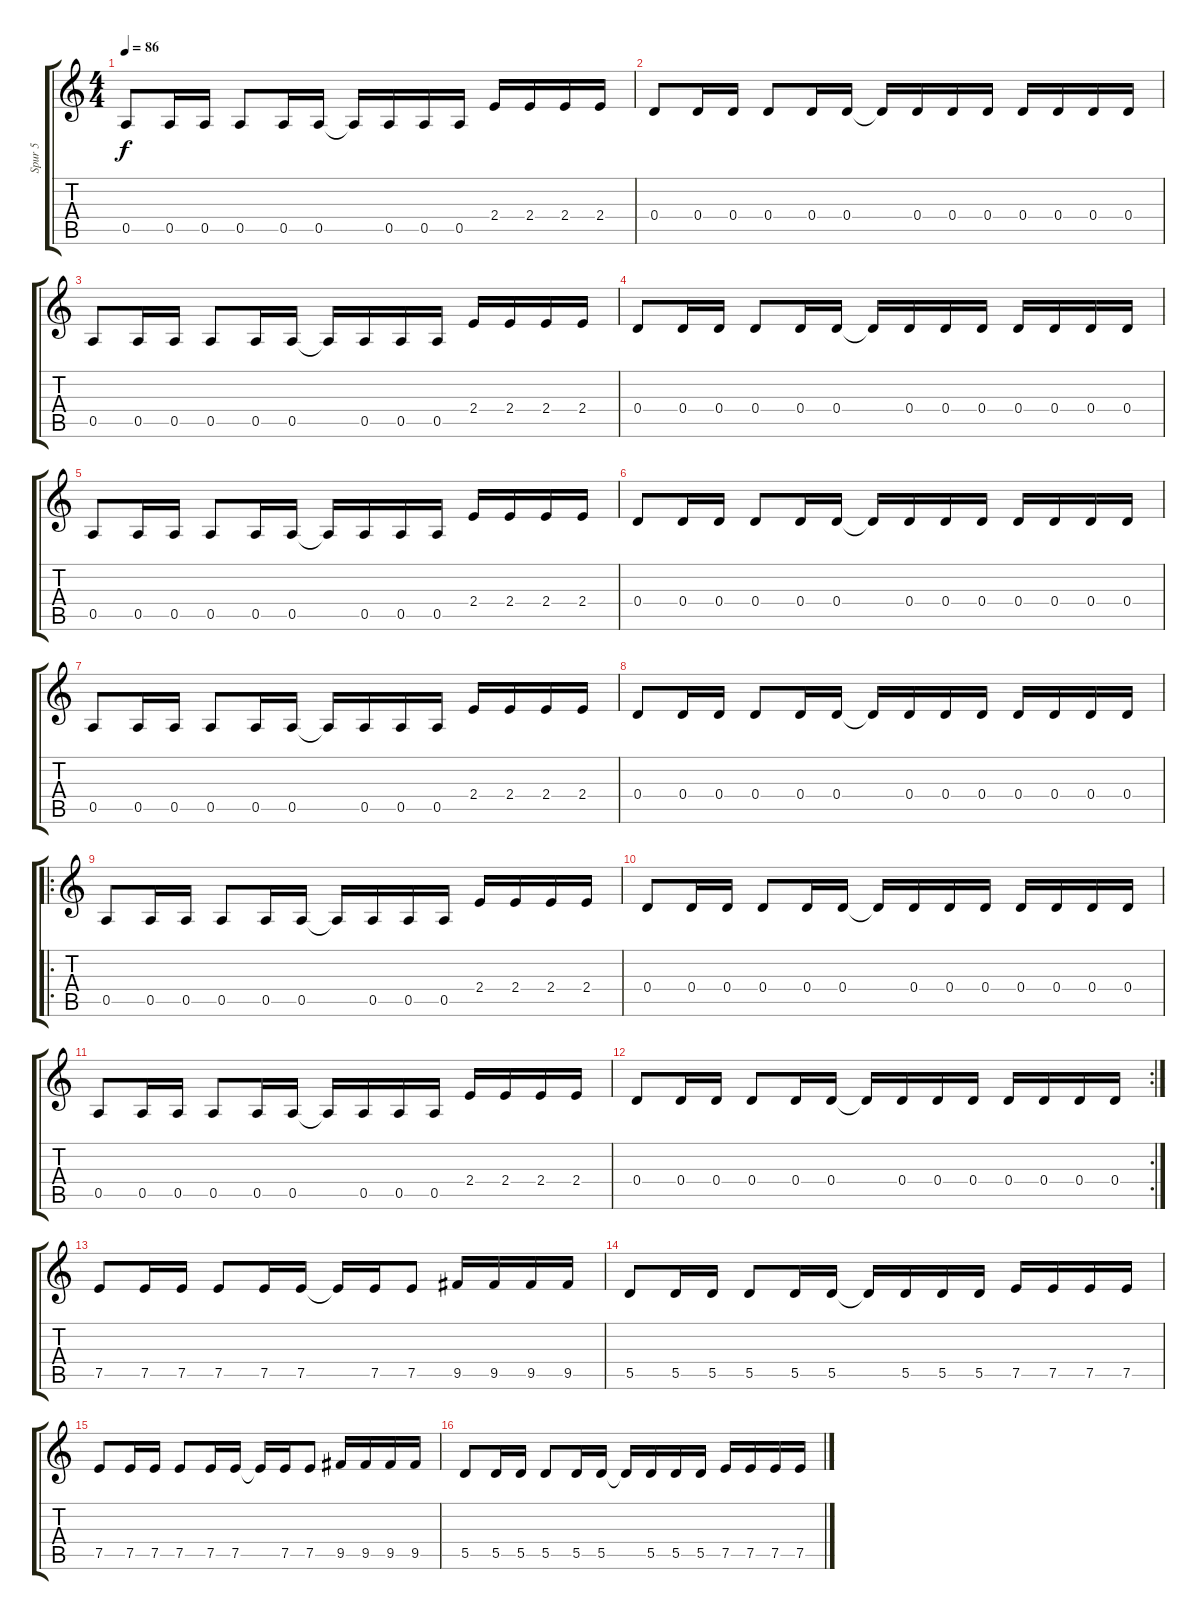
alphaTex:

\track ("Spur 5" "Spur 5") {instrument electricbassfinger}
\staff {score tabs}
\tuning (E4 B3 G3 D3 A2 E2) {hide}
\ts (4 4)
\tempo 86
\clef g2
\ks c
0.5.8{dy f} 0.5.16 0.5.16 0.5.8 0.5.16 0.5.16 0.5{t}.16 0.5.16 0.5.16 0.5.16 2.4.16 2.4.16 2.4.16 2.4.16 |
0.4.8 0.4.16 0.4.16 0.4.8 0.4.16 0.4.16 0.4{t}.16 0.4.16 0.4.16 0.4.16 0.4.16 0.4.16 0.4.16 0.4.16 |
0.5.8 0.5.16 0.5.16 0.5.8 0.5.16 0.5.16 0.5{t}.16 0.5.16 0.5.16 0.5.16 2.4.16 2.4.16 2.4.16 2.4.16 |
0.4.8 0.4.16 0.4.16 0.4.8 0.4.16 0.4.16 0.4{t}.16 0.4.16 0.4.16 0.4.16 0.4.16 0.4.16 0.4.16 0.4.16 |
0.5.8 0.5.16 0.5.16 0.5.8 0.5.16 0.5.16 0.5{t}.16 0.5.16 0.5.16 0.5.16 2.4.16 2.4.16 2.4.16 2.4.16 |
0.4.8 0.4.16 0.4.16 0.4.8 0.4.16 0.4.16 0.4{t}.16 0.4.16 0.4.16 0.4.16 0.4.16 0.4.16 0.4.16 0.4.16 |
0.5.8 0.5.16 0.5.16 0.5.8 0.5.16 0.5.16 0.5{t}.16 0.5.16 0.5.16 0.5.16 2.4.16 2.4.16 2.4.16 2.4.16 |
0.4.8 0.4.16 0.4.16 0.4.8 0.4.16 0.4.16 0.4{t}.16 0.4.16 0.4.16 0.4.16 0.4.16 0.4.16 0.4.16 0.4.16 |
\ro
0.5.8 0.5.16 0.5.16 0.5.8 0.5.16 0.5.16 0.5{t}.16 0.5.16 0.5.16 0.5.16 2.4.16 2.4.16 2.4.16 2.4.16 |
0.4.8 0.4.16 0.4.16 0.4.8 0.4.16 0.4.16 0.4{t}.16 0.4.16 0.4.16 0.4.16 0.4.16 0.4.16 0.4.16 0.4.16 |
0.5.8 0.5.16 0.5.16 0.5.8 0.5.16 0.5.16 0.5{t}.16 0.5.16 0.5.16 0.5.16 2.4.16 2.4.16 2.4.16 2.4.16 |
\rc 2
0.4.8 0.4.16 0.4.16 0.4.8 0.4.16 0.4.16 0.4{t}.16 0.4.16 0.4.16 0.4.16 0.4.16 0.4.16 0.4.16 0.4.16 |
7.5.8 7.5.16 7.5.16 7.5.8 7.5.16 7.5.16 7.5{t}.16 7.5.16 7.5.8 9.5.16 9.5.16 9.5.16 9.5.16 |
5.5.8 5.5.16 5.5.16 5.5.8 5.5.16 5.5.16 5.5{t}.16 5.5.16 5.5.16 5.5.16 7.5.16 7.5.16 7.5.16 7.5.16 |
7.5.8 7.5.16 7.5.16 7.5.8 7.5.16 7.5.16 7.5{t}.16 7.5.16 7.5.8 9.5.16 9.5.16 9.5.16 9.5.16 |
5.5.8 5.5.16 5.5.16 5.5.8 5.5.16 5.5.16 5.5{t}.16 5.5.16 5.5.16 5.5.16 7.5.16 7.5.16 7.5.16 7.5.16
